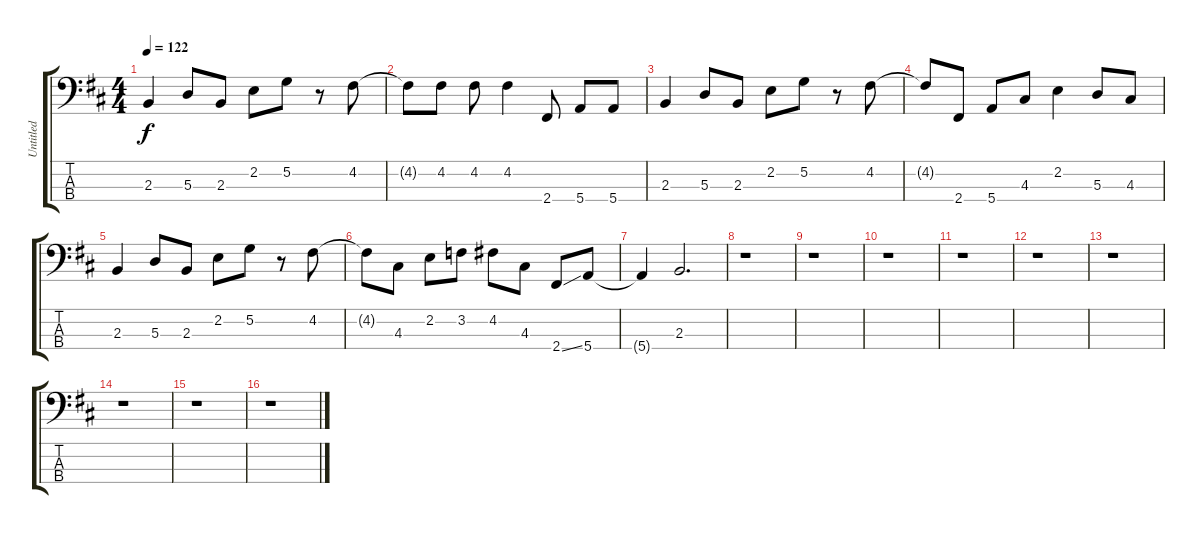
\track ("Untitled" "Untitled") {instrument electricbassfinger}
\staff {score tabs}
\tuning (G2 D2 A1 E1) {hide}
\ts (4 4)
\tempo 122
\clef f4
\ks d
2.3.4{dy f} 5.3.8 2.3.8 2.2.8 5.2.8 r.8 4.2.8 |
4.2{t}.8 4.2.8 4.2.8 4.2.4 2.4.8 5.4.8 5.4.8 |
2.3.4 5.3.8 2.3.8 2.2.8 5.2.8 r.8 4.2.8 |
4.2{t}.8 2.4.8 5.4.8 4.3.8 2.2.4 5.3.8 4.3.8 |
2.3.4 5.3.8 2.3.8 2.2.8 5.2.8 r.8 4.2.8 |
4.2{t}.8 4.3.8 2.2.8 3.2.8 4.2.8 4.3.8 2.4{ss}.8 5.4.8 |
5.4{t}.4 2.3.2{d} |
r.1 |
r.1 |
r.1 |
r.1 |
r.1 |
r.1 |
r.1 |
r.1 |
r.1
